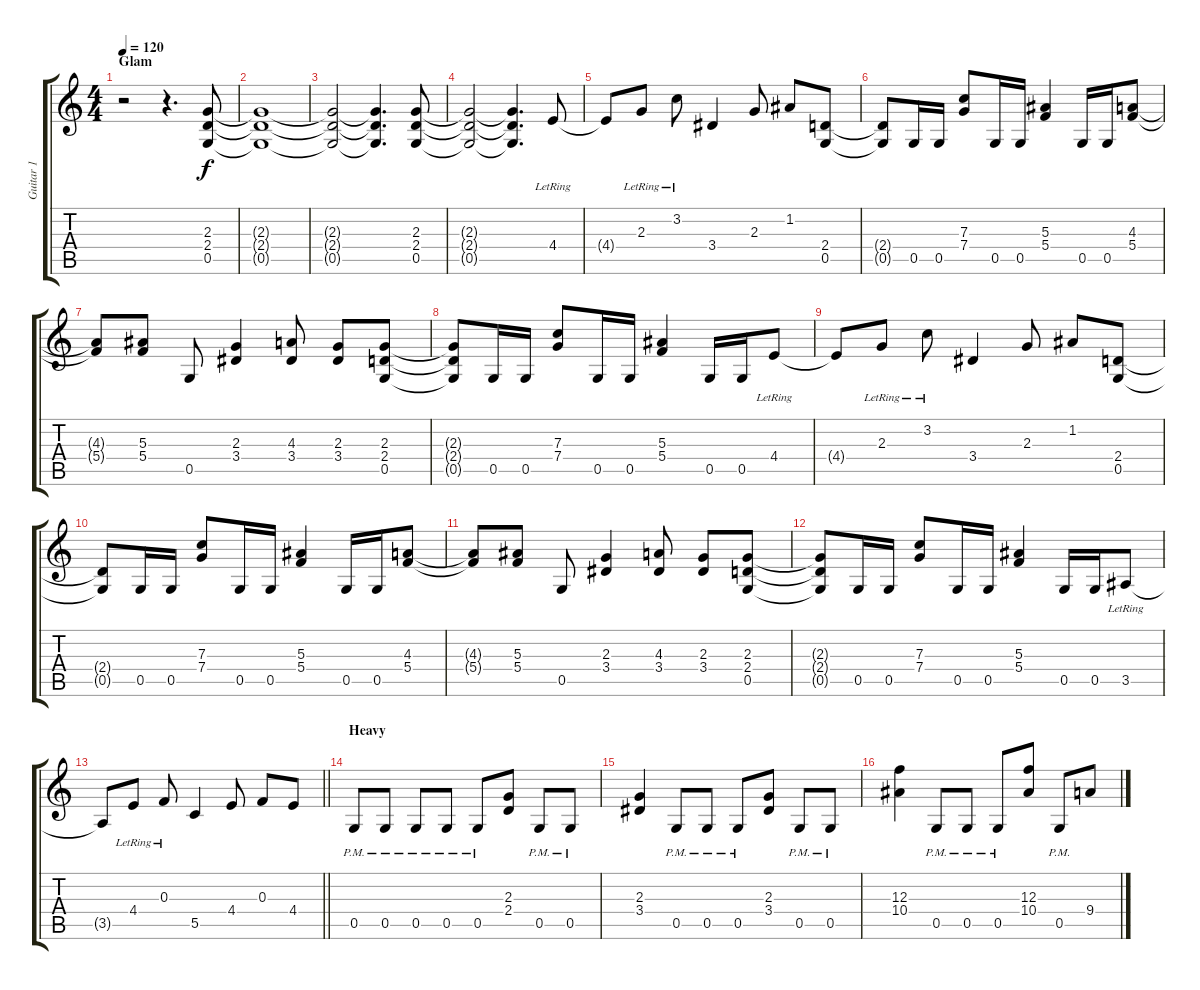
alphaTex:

\track ("Guitar 1" "Guitar 1") {instrument distortionguitar}
\staff {score tabs}
\tuning (D4 A3 F3 C3 G2 D2) {hide}
\ts (4 4)
\section ("" "Glam")
\tempo 120
\clef g2
\ks c
r.2{dy f instrument distortionguitar} r.4{d} (2.3 2.4 0.5).8 |
(2.3{t} 2.4{t} 0.5{t}).1 |
(2.3{t} 2.4{t} 0.5{t}).2 (2.3{t} 2.4{t} 0.5{t}).4{d} (2.3 2.4 0.5).8 |
(2.3{t} 2.4{t} 0.5{t}).2 (2.3{t} 2.4{t} 0.5{t}).4{d} 4.4{lr}.8 |
4.4{t}.8 2.3{lr}.8 3.2{lr}.8 3.4.4 2.3.8 1.2.8 (2.4 0.5).8 |
(2.4{t} 0.5{t}).8 0.5.16 0.5.16 (7.3 7.4).8 0.5.16 0.5.16 (5.3 5.4).4 0.5.16 0.5.16 (4.3 5.4).8 |
(4.3{t} 5.4{t}).8 (5.3 5.4).8 0.5.8 (2.3 3.4).4 (4.3 3.4).8 (2.3 3.4).8 (2.3 2.4 0.5).8 |
(2.3{t} 2.4{t} 0.5{t}).8 0.5.16 0.5.16 (7.3 7.4).8 0.5.16 0.5.16 (5.3 5.4).4 0.5.16 0.5.16 4.4{lr}.8 |
4.4{t}.8 2.3{lr}.8 3.2{lr}.8 3.4.4 2.3.8 1.2.8 (2.4 0.5).8 |
(2.4{t} 0.5{t}).8 0.5.16 0.5.16 (7.3 7.4).8 0.5.16 0.5.16 (5.3 5.4).4 0.5.16 0.5.16 (4.3 5.4).8 |
(4.3{t} 5.4{t}).8 (5.3 5.4).8 0.5.8 (2.3 3.4).4 (4.3 3.4).8 (2.3 3.4).8 (2.3 2.4 0.5).8 |
(2.3{t} 2.4{t} 0.5{t}).8 0.5.16 0.5.16 (7.3 7.4).8 0.5.16 0.5.16 (5.3 5.4).4 0.5.16 0.5.16 3.5{lr}.8 |
\barLineRight lightlight
3.5{t}.8 4.4{lr}.8 0.3{lr}.8 5.5.4 4.4.8 0.3.8 4.4.8 |
\section ("" "Heavy")
0.5{pm}.8 0.5{pm}.8 0.5{pm}.8 0.5{pm}.8 0.5{pm}.8 (2.3 2.4).8 0.5{pm}.8 0.5{pm}.8 |
(2.3 3.4).4 0.5{pm}.8 0.5{pm}.8 0.5{pm}.8 (2.3 3.4).8 0.5{pm}.8 0.5{pm}.8 |
(12.3 10.4).4 0.5{pm}.8 0.5{pm}.8 0.5{pm}.8 (12.3 10.4).8 0.5{pm}.8 9.4.8
